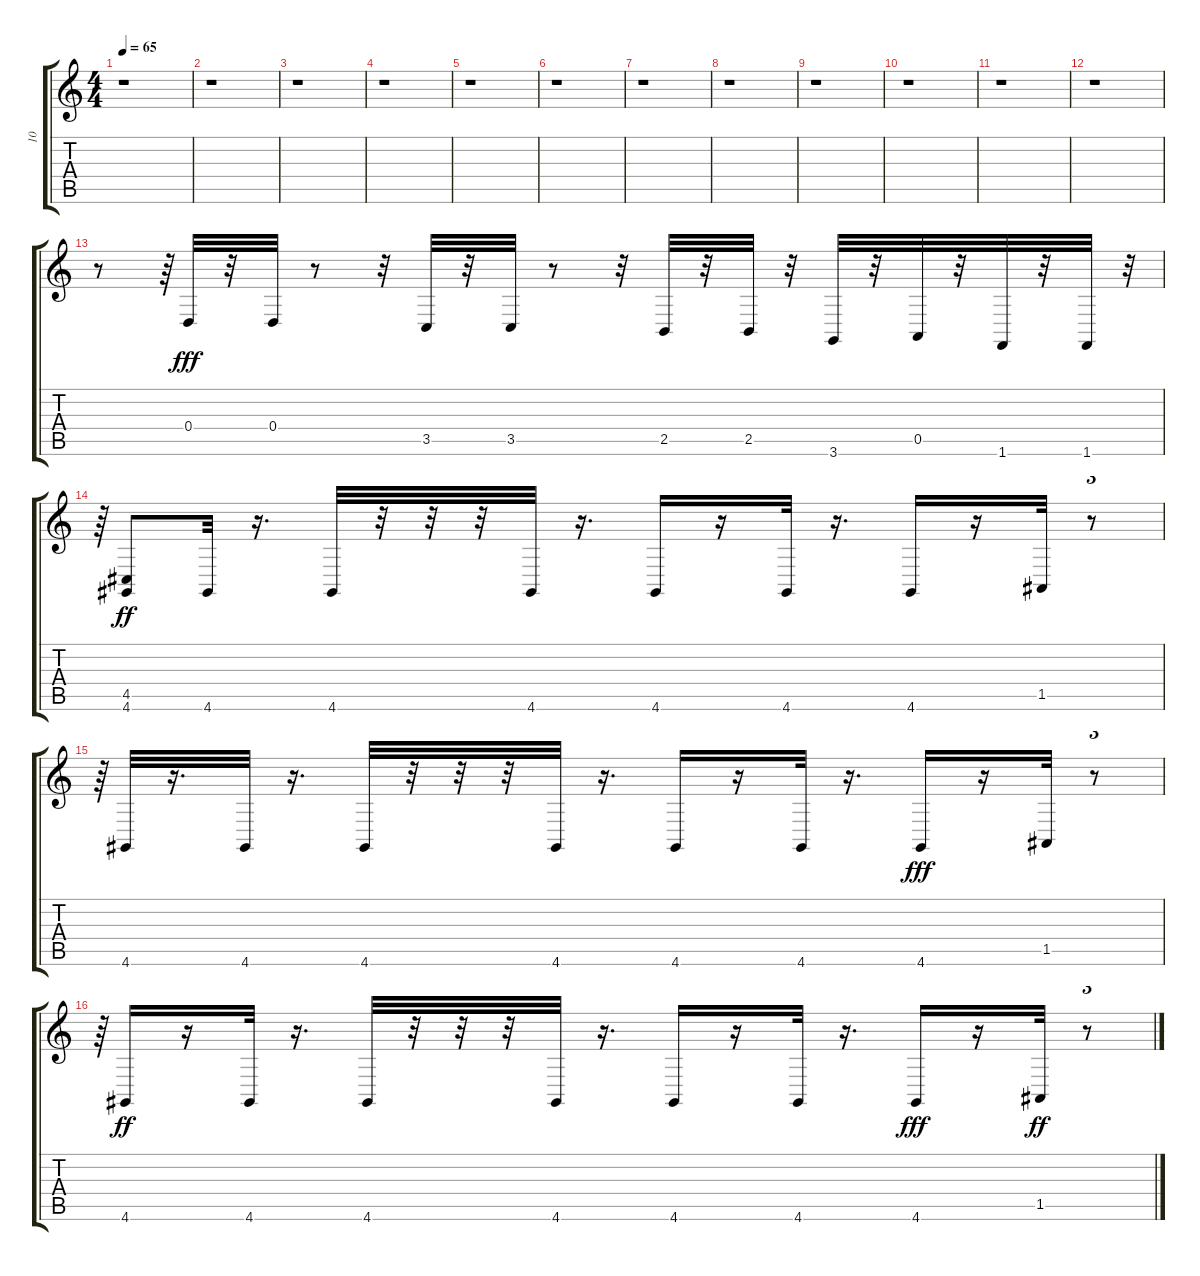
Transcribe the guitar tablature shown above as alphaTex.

\track ("10" "10") {instrument acousticgrandpiano}
\staff {score tabs}
\tuning (E4 B3 G3 D3 A2 E2) {hide}
\ts (4 4)
\tempo 65
\clef g2
\ks c
r.1{dy fff} |
r.1 |
r.1 |
r.1 |
r.1 |
r.1 |
r.1 |
r.1 |
r.1 |
r.1 |
r.1 |
r.1 |
r.8 r.64{tu (3 2)} 0.4.32 r.32 0.4.32 r.8 r.32 3.5.32 r.32 3.5.32 r.8 r.32 2.5.32 r.32 2.5.32 r.32 3.6.32 r.32 0.5.32 r.32 1.6.32 r.32 1.6.32 r.32{tu (3 2)} |
r.64{tu (3 2)} (4.5 4.6).8{dy ff} 4.6.32 r.16{d} 4.6.32 r.32 r.32 r.32 4.6.32 r.16{d} 4.6.16 r.16 4.6.32 r.16{d} 4.6.16 r.16 1.5.32 r.8{tu (3 2)} |
r.64{tu (3 2)} 4.6.32 r.16{d} 4.6.32 r.16{d} 4.6.32 r.32 r.32 r.32 4.6.32 r.16{d} 4.6.16 r.16 4.6.32 r.16{d} 4.6.16{dy fff} r.16 1.5.32 r.8{tu (3 2)} |
r.64{tu (3 2)} 4.6.16{dy ff} r.16 4.6.32 r.16{d} 4.6.32 r.32 r.32 r.32 4.6.32 r.16{d} 4.6.16 r.16 4.6.32 r.16{d} 4.6.16{dy fff} r.16 1.5.32{dy ff} r.8{tu (3 2)}
